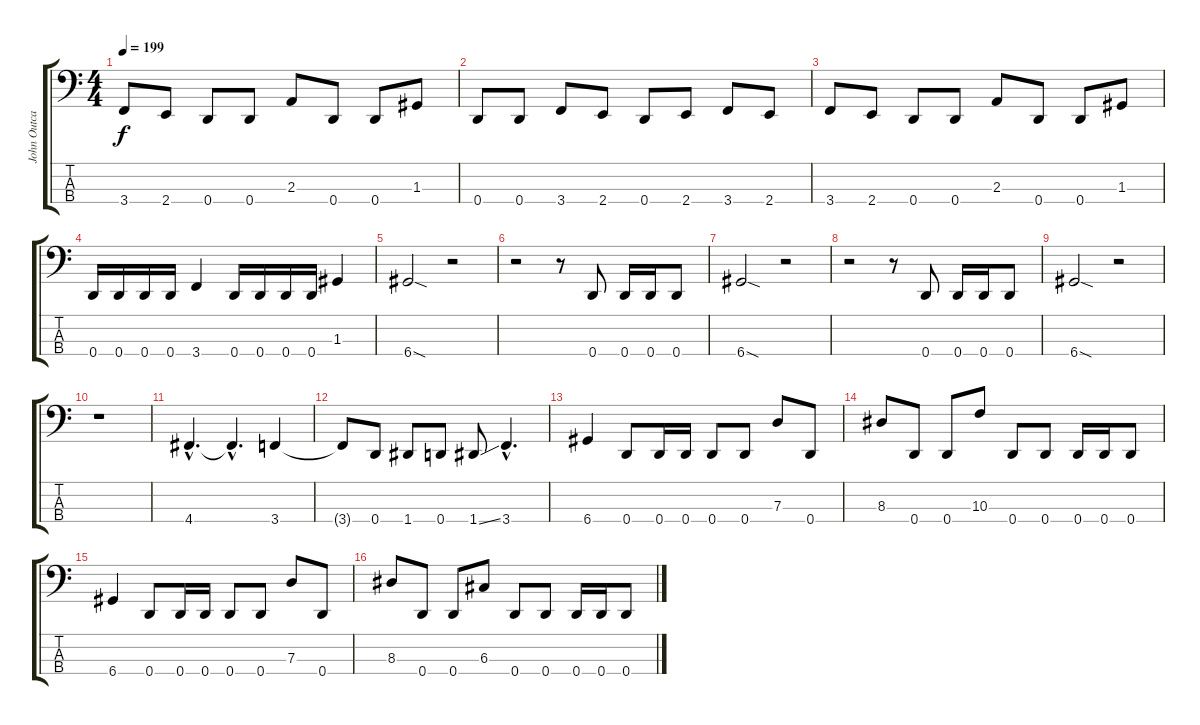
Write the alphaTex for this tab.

\track ("John Outcalt (Bass)" "John Outca") {instrument electricbasspick}
\staff {score tabs}
\tuning (F2 C2 G1 D1) {hide}
\ts (4 4)
\tempo 199
\clef f4
\ks c
3.4.8{dy f} 2.4.8 0.4.8 0.4.8 2.3.8 0.4.8 0.4.8 1.3.8 |
0.4.8 0.4.8 3.4.8 2.4.8 0.4.8 2.4.8 3.4.8 2.4.8 |
3.4.8 2.4.8 0.4.8 0.4.8 2.3.8 0.4.8 0.4.8 1.3.8 |
0.4.16 0.4.16 0.4.16 0.4.16 3.4.4 0.4.16 0.4.16 0.4.16 0.4.16 1.3.4 |
6.4{sod}.2 r.2 |
r.2 r.8 0.4.8 0.4.16 0.4.16 0.4.8 |
6.4{sod}.2 r.2 |
r.2 r.8 0.4.8 0.4.16 0.4.16 0.4.8 |
6.4{sod}.2 r.2 |
r.1 |
4.4{hac}.4{d} 4.4{hac t}.4{d} 3.4.4 |
3.4{t}.8 0.4.8 1.4.8 0.4.8 1.4{ss}.8 3.4{hac}.4{d} |
6.4.4 0.4.8 0.4.16 0.4.16 0.4.8 0.4.8 7.3.8 0.4.8 |
8.3.8 0.4.8 0.4.8 10.3.8 0.4.8 0.4.8 0.4.16 0.4.16 0.4.8 |
6.4.4 0.4.8 0.4.16 0.4.16 0.4.8 0.4.8 7.3.8 0.4.8 |
8.3.8 0.4.8 0.4.8 6.3.8 0.4.8 0.4.8 0.4.16 0.4.16 0.4.8
